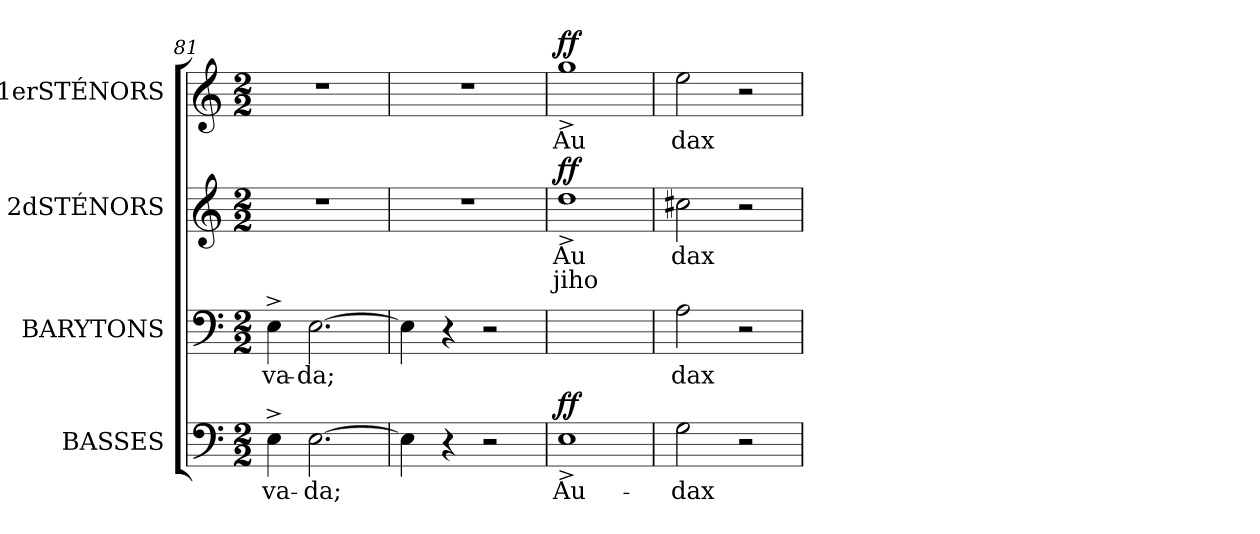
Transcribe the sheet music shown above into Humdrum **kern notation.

**kern	**text	**dynam	**kern	**text	**text	**kern	**text	**text	**dynam	**kern	**text	**dynam
*part4	*part4	*part4	*part3	*part3	*part3	*part2	*part2	*part2	*part2	*part1	*part1	*part1
*staff4	*staff4	*staff4	*staff3	*staff3	*staff3	*staff2	*staff2	*staff2	*staff2	*staff1	*staff1	*staff1
*I"BASSES	*	*	*I"BARYTONS	*	*	*I"2dSTÉNORS	*	*	*	*I"1erSTÉNORS	*	*
*clefF4	*	*	*clefF4	*	*	*clefG2	*	*	*	*clefG2	*	*
*k[]	*	*	*k[]	*	*	*k[]	*	*	*	*k[]	*	*
*M2/2	*	*	*M2/2	*	*	*M2/2	*	*	*	*M2/2	*	*
=81	=81	=81	=81	=81	=81	=81	=81	=81	=81	=81	=81	=81
4E^>i\	va-	.	4E^>i\	va-	.	1r	.	.	.	1r	.	.
[2.Ei\	da;	.	[2.Ei\	da;	.	.	.	.	.	.	.	.
=82	=82	=82	=82	=82	=82	=82	=82	=82	=82	=82	=82	=82
4Ei\]	.	.	4Ei\]	.	.	1r	.	.	.	1r	.	.
4r	.	.	4r	.	.	.	.	.	.	.	.	.
2r	.	.	2r	.	.	.	.	.	.	.	.	.
!!LO:PB:g=z
=83	=83	=83	=83	=83	=83	=83	=83	=83	=83	=83	=83	=83
!	!	!LO:DY:a	!	!	!	!	!	!	!LO:DY:a	!	!	!LO:DY:a
1E^>i/	Au-	ff	1ryy	.	.	1dd^>i/	Au	jiho	ff	1gg^>^>i/	Au	ff
=84	=84	=84	=84	=84	=84	=84	=84	=84	=84	=84	=84	=84
2Gi\	dax	.	2Ai\	dax	.	2cc#Xi\	dax	.	.	2eei\	dax	.
2r	.	.	2r	.	.	2r	.	.	.	2r	.	.
=	=	=	=	=	=	=	=	=	=	=	=	=
*-	*-	*-	*-	*-	*-	*-	*-	*-	*-	*-	*-	*-
